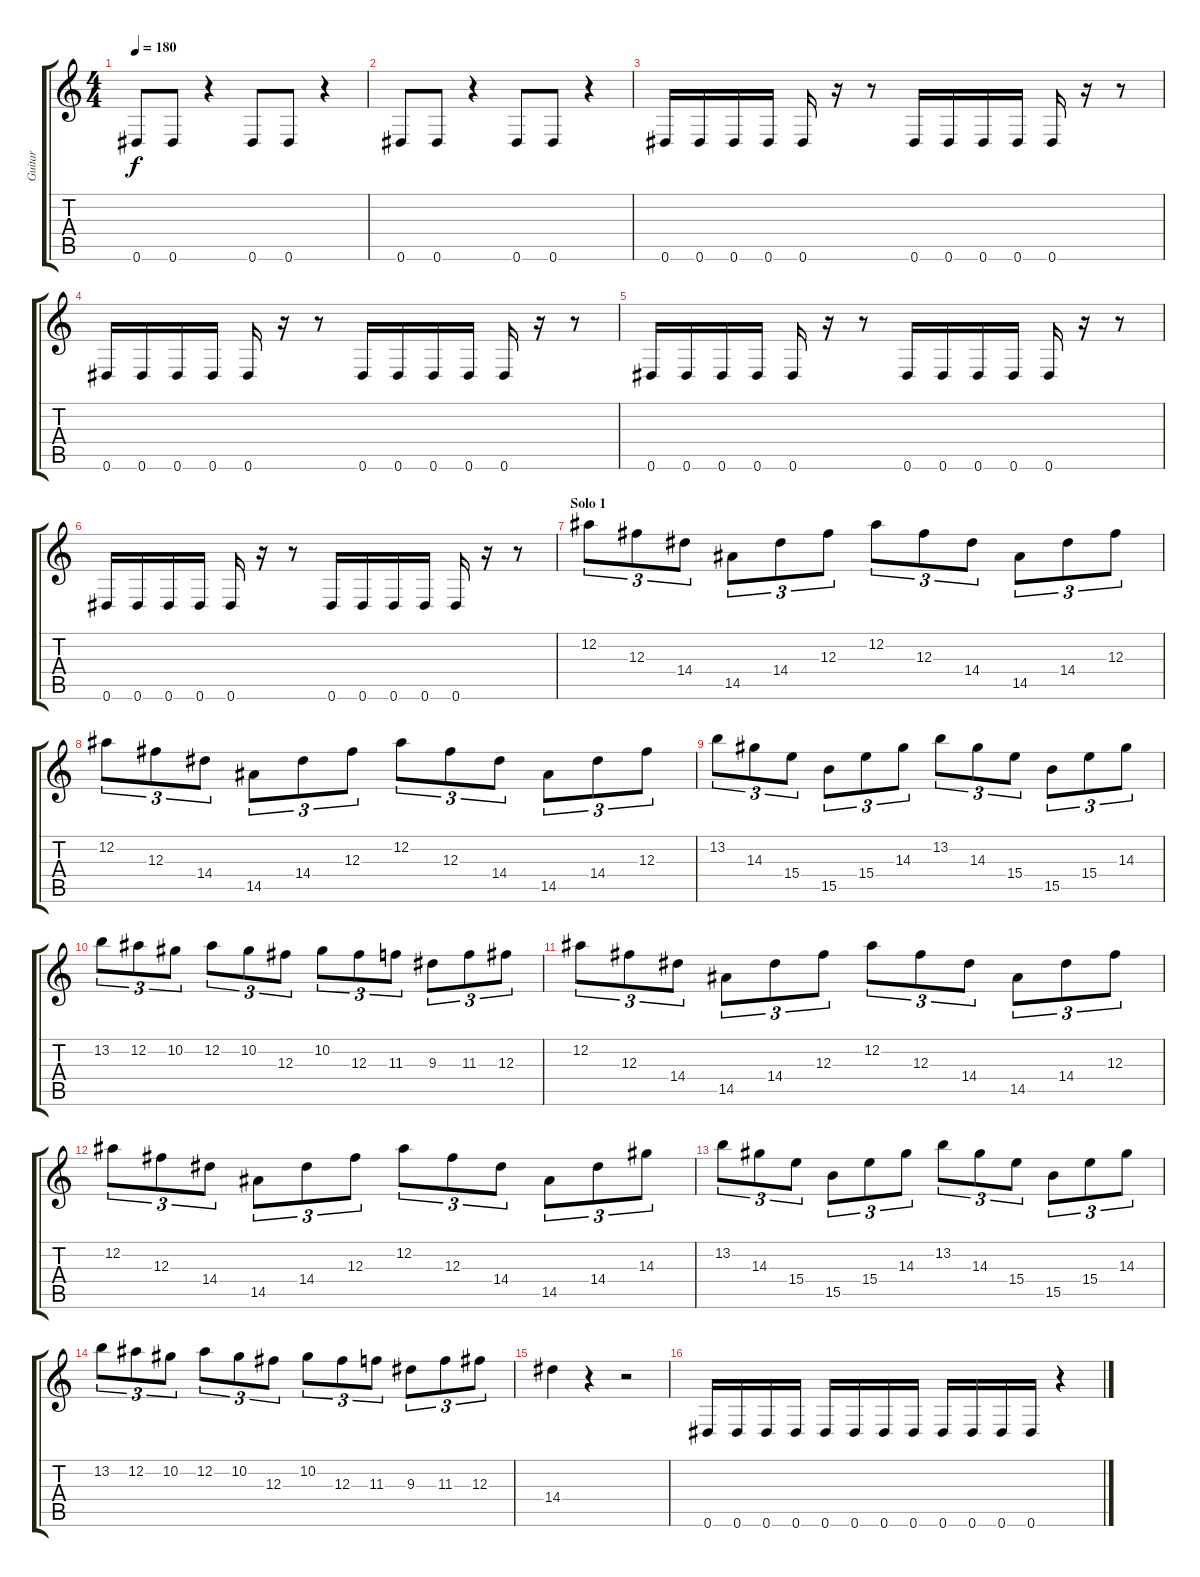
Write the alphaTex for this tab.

\track ("Guitar" "Guitar") {instrument overdrivenguitar}
\staff {score tabs}
\tuning (Eb4 Bb3 Gb3 Db3 Ab2 Eb2) {hide}
\ts (4 4)
\tempo 180
\clef g2
\ks c
0.6.8{dy f balance 8} 0.6.8 r.4 0.6.8 0.6.8 r.4 |
0.6.8 0.6.8 r.4 0.6.8 0.6.8 r.4 |
0.6.16 0.6.16 0.6.16 0.6.16 0.6.16 r.16 r.8 0.6.16 0.6.16 0.6.16 0.6.16 0.6.16 r.16 r.8 |
0.6.16 0.6.16 0.6.16 0.6.16 0.6.16 r.16 r.8 0.6.16 0.6.16 0.6.16 0.6.16 0.6.16 r.16 r.8 |
0.6.16 0.6.16 0.6.16 0.6.16 0.6.16 r.16 r.8 0.6.16 0.6.16 0.6.16 0.6.16 0.6.16 r.16 r.8 |
0.6.16 0.6.16 0.6.16 0.6.16 0.6.16 r.16 r.8 0.6.16 0.6.16 0.6.16 0.6.16 0.6.16 r.16 r.8 |
\section ("" "Solo 1")
12.2.8{tu (3 2)} 12.3.8{tu (3 2)} 14.4.8{tu (3 2)} 14.5.8{tu (3 2)} 14.4.8{tu (3 2)} 12.3.8{tu (3 2)} 12.2.8{tu (3 2)} 12.3.8{tu (3 2)} 14.4.8{tu (3 2)} 14.5.8{tu (3 2)} 14.4.8{tu (3 2)} 12.3.8{tu (3 2)} |
12.2.8{tu (3 2)} 12.3.8{tu (3 2)} 14.4.8{tu (3 2)} 14.5.8{tu (3 2)} 14.4.8{tu (3 2)} 12.3.8{tu (3 2)} 12.2.8{tu (3 2)} 12.3.8{tu (3 2)} 14.4.8{tu (3 2)} 14.5.8{tu (3 2)} 14.4.8{tu (3 2)} 12.3.8{tu (3 2)} |
13.2.8{tu (3 2)} 14.3.8{tu (3 2)} 15.4.8{tu (3 2)} 15.5.8{tu (3 2)} 15.4.8{tu (3 2)} 14.3.8{tu (3 2)} 13.2.8{tu (3 2)} 14.3.8{tu (3 2)} 15.4.8{tu (3 2)} 15.5.8{tu (3 2)} 15.4.8{tu (3 2)} 14.3.8{tu (3 2)} |
13.2.8{tu (3 2)} 12.2.8{tu (3 2)} 10.2.8{tu (3 2)} 12.2.8{tu (3 2)} 10.2.8{tu (3 2)} 12.3.8{tu (3 2)} 10.2.8{tu (3 2)} 12.3.8{tu (3 2)} 11.3.8{tu (3 2)} 9.3.8{tu (3 2)} 11.3.8{tu (3 2)} 12.3.8{tu (3 2)} |
12.2.8{tu (3 2)} 12.3.8{tu (3 2)} 14.4.8{tu (3 2)} 14.5.8{tu (3 2)} 14.4.8{tu (3 2)} 12.3.8{tu (3 2)} 12.2.8{tu (3 2)} 12.3.8{tu (3 2)} 14.4.8{tu (3 2)} 14.5.8{tu (3 2)} 14.4.8{tu (3 2)} 12.3.8{tu (3 2)} |
12.2.8{tu (3 2)} 12.3.8{tu (3 2)} 14.4.8{tu (3 2)} 14.5.8{tu (3 2)} 14.4.8{tu (3 2)} 12.3.8{tu (3 2)} 12.2.8{tu (3 2)} 12.3.8{tu (3 2)} 14.4.8{tu (3 2)} 14.5.8{tu (3 2)} 14.4.8{tu (3 2)} 14.3.8{tu (3 2)} |
13.2.8{tu (3 2)} 14.3.8{tu (3 2)} 15.4.8{tu (3 2)} 15.5.8{tu (3 2)} 15.4.8{tu (3 2)} 14.3.8{tu (3 2)} 13.2.8{tu (3 2)} 14.3.8{tu (3 2)} 15.4.8{tu (3 2)} 15.5.8{tu (3 2)} 15.4.8{tu (3 2)} 14.3.8{tu (3 2)} |
13.2.8{tu (3 2)} 12.2.8{tu (3 2)} 10.2.8{tu (3 2)} 12.2.8{tu (3 2)} 10.2.8{tu (3 2)} 12.3.8{tu (3 2)} 10.2.8{tu (3 2)} 12.3.8{tu (3 2)} 11.3.8{tu (3 2)} 9.3.8{tu (3 2)} 11.3.8{tu (3 2)} 12.3.8{tu (3 2)} |
14.4.4 r.4 r.2 |
0.6.16{balance 4} 0.6.16 0.6.16 0.6.16 0.6.16 0.6.16 0.6.16 0.6.16 0.6.16 0.6.16 0.6.16 0.6.16 r.4
